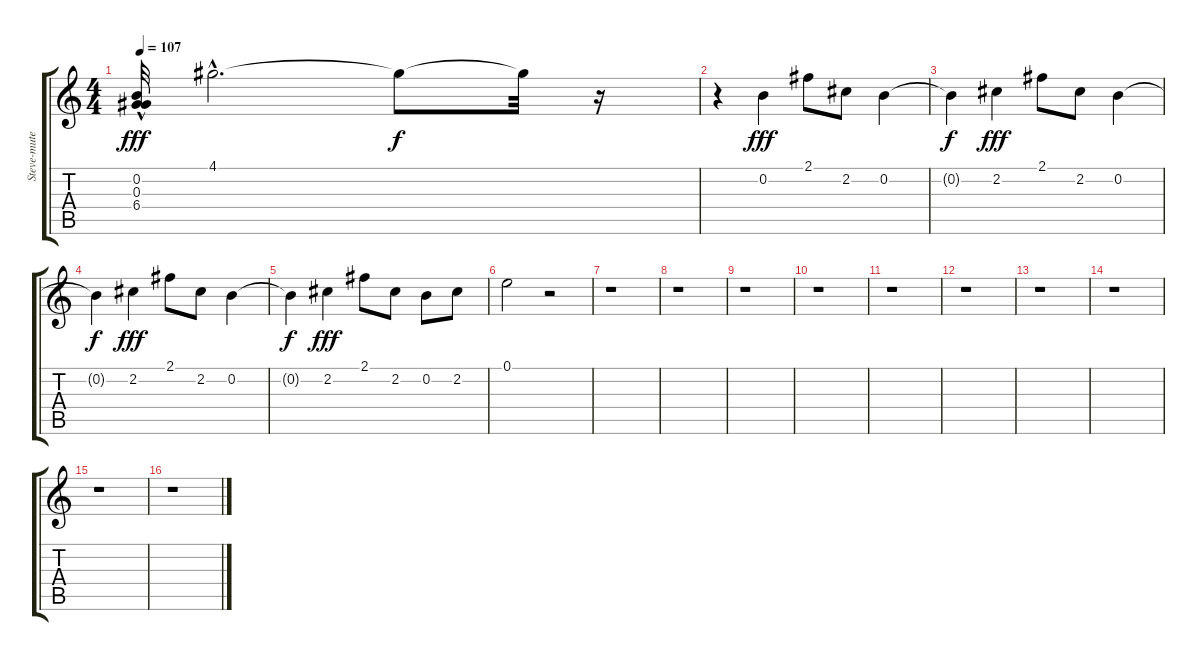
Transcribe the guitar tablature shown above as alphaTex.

\track ("Steve-mute" "Steve-mute") {instrument electricbasspick}
\staff {score tabs}
\tuning (E4 B3 G3 D3 A2 E2) {hide}
\ts (4 4)
\tempo 107
\clef g2
\ks c
(0.2{hac} 0.3{hac} 6.4{hac}).32{dy fff} 4.1{hac}.2{d} 4.1{t}.8{dy f} 4.1{t}.32 r.16 |
r.4 0.2.4{dy fff} 2.1.8 2.2.8 0.2.4 |
0.2{t}.4{dy f} 2.2.4{dy fff} 2.1.8 2.2.8 0.2.4 |
0.2{t}.4{dy f} 2.2.4{dy fff} 2.1.8 2.2.8 0.2.4 |
0.2{t}.4{dy f} 2.2.4{dy fff} 2.1.8 2.2.8 0.2.8 2.2.8 |
0.1.2 r.2 |
r.1 |
r.1 |
r.1 |
r.1 |
r.1 |
r.1 |
r.1 |
r.1 |
r.1 |
r.1
